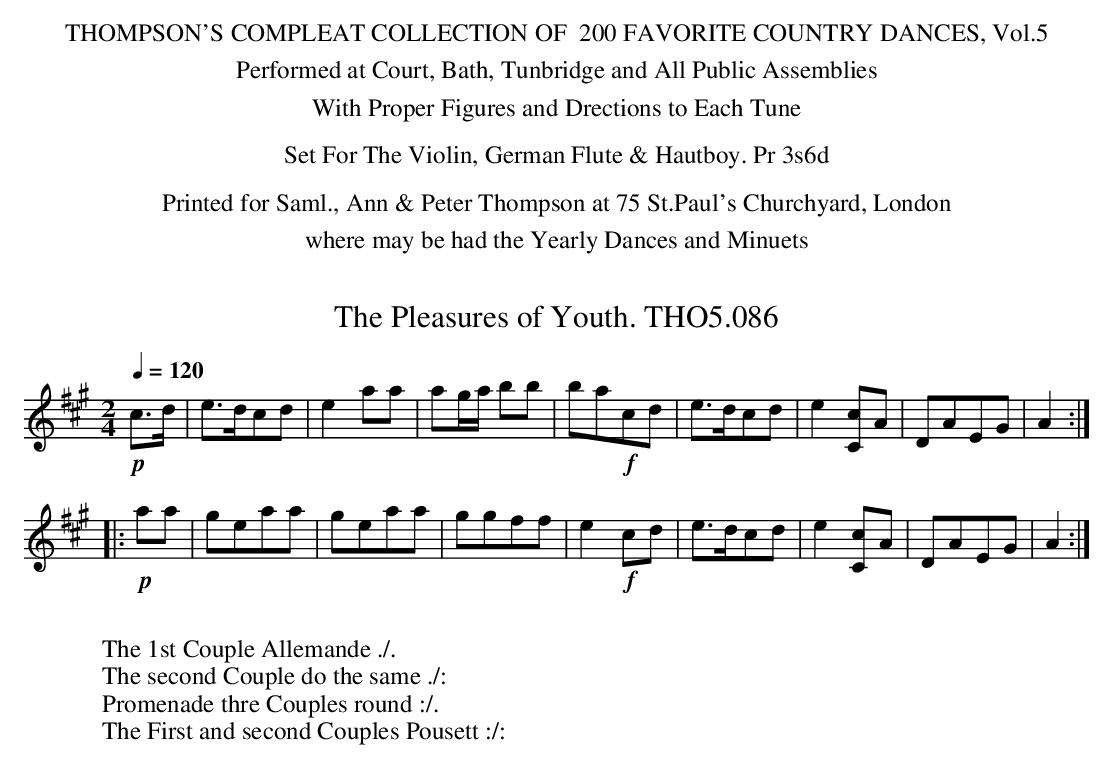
X:1
T:Pleasures of Youth. THO5.086, The
M:2/4
L:1/8
Q:1/4=120
K:A
!p!c>d|e>dcd|e2 aa|ag/a/ bb|ba!f!cd|\\
e>dcd|e2 [cC]A|DAEG|A2:|
|:!p!aa|geaa|geaa|ggff|e2 !f!cd|\\
e>dcd|e2 [cC]A|DAEG|A2:|
W:
W:The 1st Couple Allemande ./.
W:The second Couple do the same ./:
W:Promenade thre Couples round :/.
W:The First and second Couples Pousett :/:
